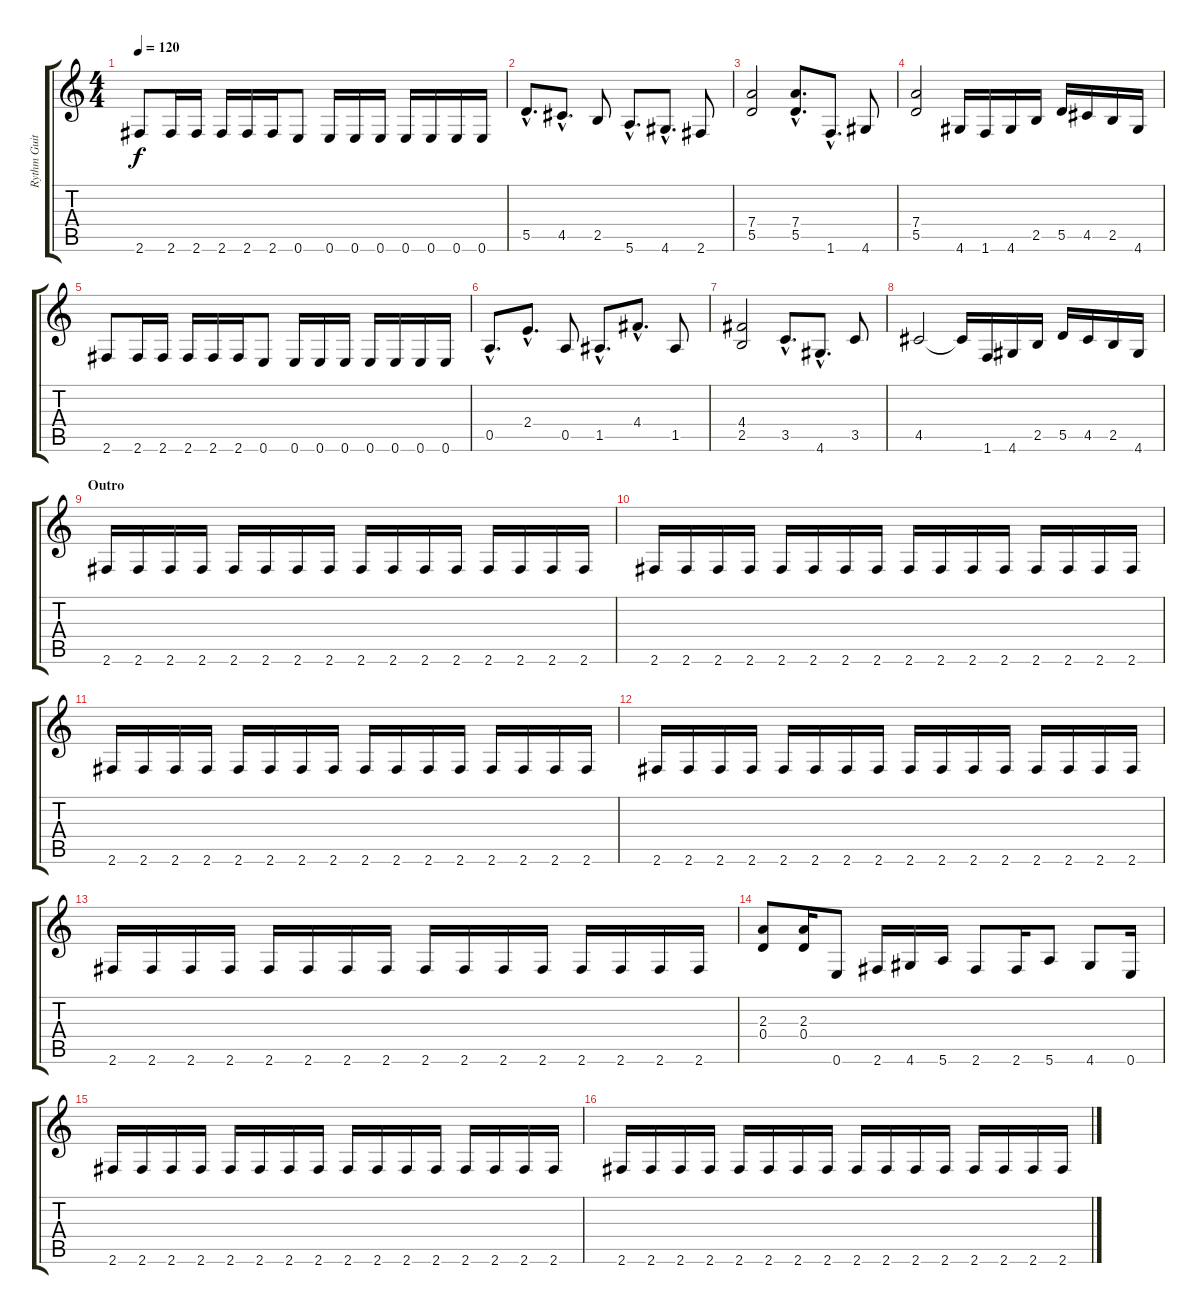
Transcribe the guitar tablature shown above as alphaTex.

\track ("Rythm Guitar 1" "Rythm Guit") {instrument distortionguitar}
\staff {score tabs}
\tuning (E4 B3 G3 D3 A2 E2) {hide}
\ts (4 4)
\tempo 120
\clef g2
\ks c
2.6.8{dy f} 2.6.16 2.6.16 2.6.16 2.6.16 2.6.16 0.6.8 0.6.16 0.6.16 0.6.16 0.6.16 0.6.16 0.6.16 0.6.16 |
5.5{hac}.8{d} 4.5{hac}.8{d} 2.5.8 5.6{hac}.8{d} 4.6{hac}.8{d} 2.6.8 |
(7.4 5.5).2 (7.4{hac} 5.5{hac}).8{d} 1.6{hac}.8{d} 4.6.8 |
(7.4 5.5).2 4.6.16 1.6.16 4.6.16 2.5.16 5.5.16 4.5.16 2.5.16 4.6.16 |
2.6.8 2.6.16 2.6.16 2.6.16 2.6.16 2.6.16 0.6.8 0.6.16 0.6.16 0.6.16 0.6.16 0.6.16 0.6.16 0.6.16 |
0.5{hac}.8{d} 2.4{hac}.8{d} 0.5.8 1.5{hac}.8{d} 4.4{hac}.8{d} 1.5.8 |
(4.4 2.5).2 3.5{hac}.8{d} 4.6{hac}.8{d} 3.5.8 |
4.5.2 4.5{t}.16 1.6.16 4.6.16 2.5.16 5.5.16 4.5.16 2.5.16 4.6.16 |
\section ("" "Outro")
2.6.16 2.6.16 2.6.16 2.6.16 2.6.16 2.6.16 2.6.16 2.6.16 2.6.16 2.6.16 2.6.16 2.6.16 2.6.16 2.6.16 2.6.16 2.6.16 |
2.6.16 2.6.16 2.6.16 2.6.16 2.6.16 2.6.16 2.6.16 2.6.16 2.6.16 2.6.16 2.6.16 2.6.16 2.6.16 2.6.16 2.6.16 2.6.16 |
2.6.16 2.6.16 2.6.16 2.6.16 2.6.16 2.6.16 2.6.16 2.6.16 2.6.16 2.6.16 2.6.16 2.6.16 2.6.16 2.6.16 2.6.16 2.6.16 |
2.6.16 2.6.16 2.6.16 2.6.16 2.6.16 2.6.16 2.6.16 2.6.16 2.6.16 2.6.16 2.6.16 2.6.16 2.6.16 2.6.16 2.6.16 2.6.16 |
2.6.16 2.6.16 2.6.16 2.6.16 2.6.16 2.6.16 2.6.16 2.6.16 2.6.16 2.6.16 2.6.16 2.6.16 2.6.16 2.6.16 2.6.16 2.6.16 |
(2.3 0.4).8 (2.3 0.4).16 0.6.8 2.6.16 4.6.16 5.6.16 2.6.8 2.6.16 5.6.8 4.6.8 0.6.16 |
2.6.16 2.6.16 2.6.16 2.6.16 2.6.16 2.6.16 2.6.16 2.6.16 2.6.16 2.6.16 2.6.16 2.6.16 2.6.16 2.6.16 2.6.16 2.6.16 |
2.6.16 2.6.16 2.6.16 2.6.16 2.6.16 2.6.16 2.6.16 2.6.16 2.6.16 2.6.16 2.6.16 2.6.16 2.6.16 2.6.16 2.6.16 2.6.16
